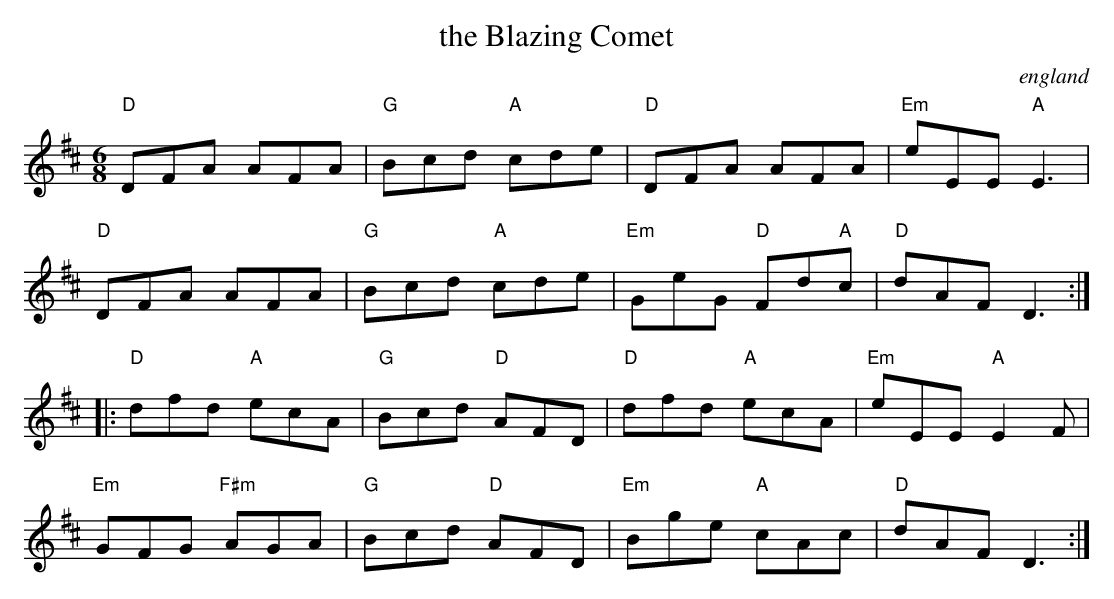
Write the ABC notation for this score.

X:1
T:the Blazing Comet
O:england
M:6/8
L:1/8
K:D
"D"DFA AFA|"G"Bcd "A"cde|"D"DFA AFA|"Em"eEE "A"E3|
"D"DFA AFA|"G"Bcd "A"cde|\
"Em"GeG "D"Fd"A"c|"D"dAF D3:|
|:"D"dfd "A"ecA|"G"Bcd "D"AFD|\
"D"dfd "A"ecA|"Em"eEE "A"E2 F|
"Em"GFG "F#m"AGA|"G"Bcd "D"AFD|\
"Em"Bge "A"cAc|"D"dAF D3:|
